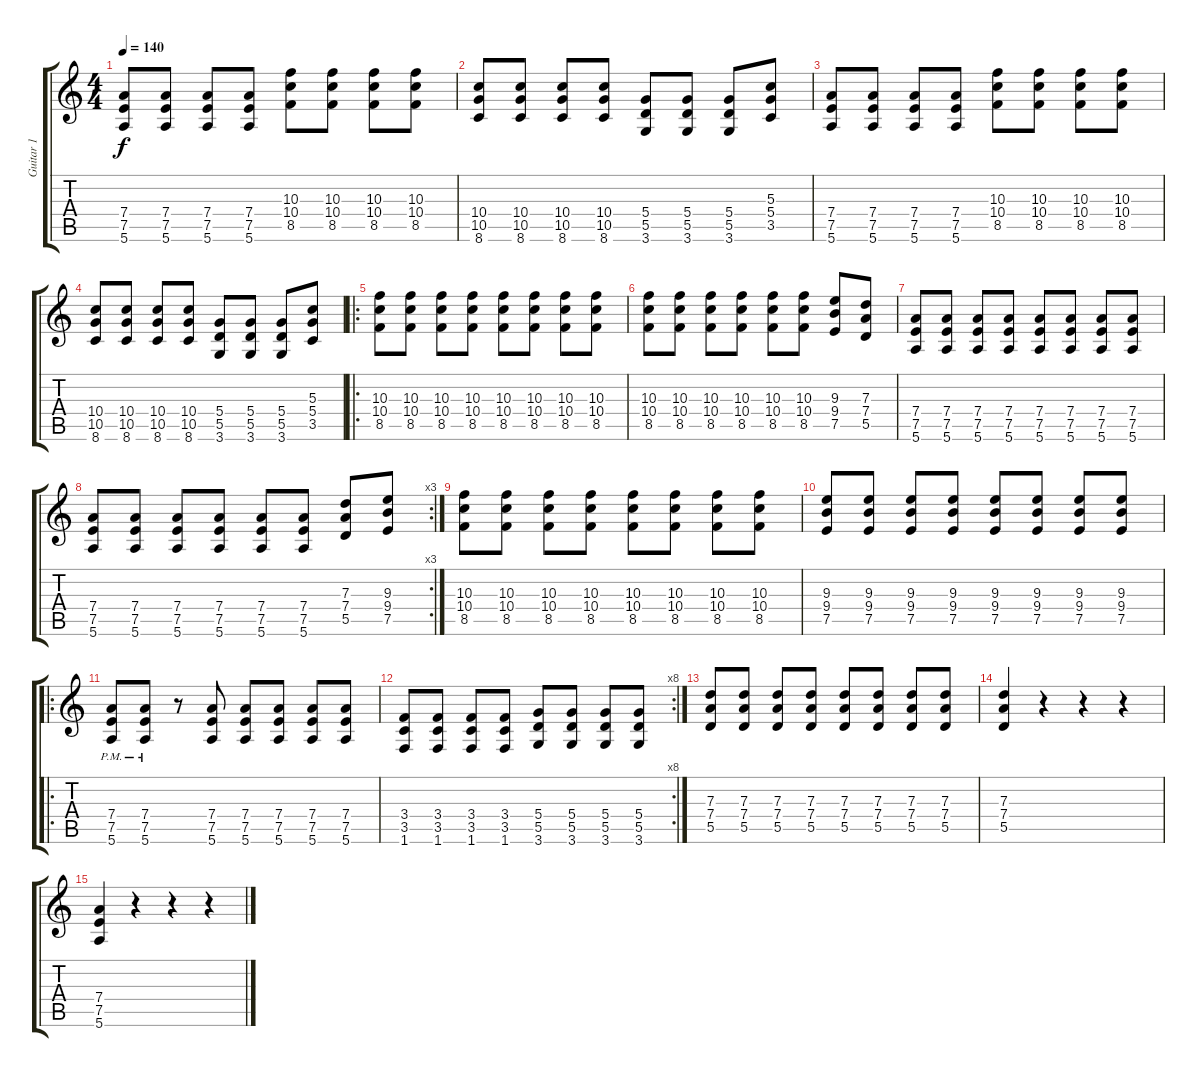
\track ("Guitar 1" "Guitar 1") {instrument distortionguitar}
\staff {score tabs}
\tuning (E4 B3 G3 D3 A2 E2) {hide}
\ts (4 4)
\tempo 140
\clef g2
\ks c
(7.4 7.5 5.6).8{dy f} (7.4 7.5 5.6).8 (7.4 7.5 5.6).8 (7.4 7.5 5.6).8 (10.3 10.4 8.5).8 (10.3 10.4 8.5).8 (10.3 10.4 8.5).8 (10.3 10.4 8.5).8 |
(10.4 10.5 8.6).8 (10.4 10.5 8.6).8 (10.4 10.5 8.6).8 (10.4 10.5 8.6).8 (5.4 5.5 3.6).8 (5.4 5.5 3.6).8 (5.4 5.5 3.6).8 (5.3 5.4 3.5).8 |
(7.4 7.5 5.6).8 (7.4 7.5 5.6).8 (7.4 7.5 5.6).8 (7.4 7.5 5.6).8 (10.3 10.4 8.5).8 (10.3 10.4 8.5).8 (10.3 10.4 8.5).8 (10.3 10.4 8.5).8 |
(10.4 10.5 8.6).8 (10.4 10.5 8.6).8 (10.4 10.5 8.6).8 (10.4 10.5 8.6).8 (5.4 5.5 3.6).8 (5.4 5.5 3.6).8 (5.4 5.5 3.6).8 (5.3 5.4 3.5).8 |
\ro
(10.3 10.4 8.5).8 (10.3 10.4 8.5).8 (10.3 10.4 8.5).8 (10.3 10.4 8.5).8 (10.3 10.4 8.5).8 (10.3 10.4 8.5).8 (10.3 10.4 8.5).8 (10.3 10.4 8.5).8 |
(10.3 10.4 8.5).8 (10.3 10.4 8.5).8 (10.3 10.4 8.5).8 (10.3 10.4 8.5).8 (10.3 10.4 8.5).8 (10.3 10.4 8.5).8 (9.3 9.4 7.5).8 (7.3 7.4 5.5).8 |
(7.4 7.5 5.6).8 (7.4 7.5 5.6).8 (7.4 7.5 5.6).8 (7.4 7.5 5.6).8 (7.4 7.5 5.6).8 (7.4 7.5 5.6).8 (7.4 7.5 5.6).8 (7.4 7.5 5.6).8 |
\rc 3
(7.4 7.5 5.6).8 (7.4 7.5 5.6).8 (7.4 7.5 5.6).8 (7.4 7.5 5.6).8 (7.4 7.5 5.6).8 (7.4 7.5 5.6).8 (7.3 7.4 5.5).8 (9.3 9.4 7.5).8 |
(10.3 10.4 8.5).8 (10.3 10.4 8.5).8 (10.3 10.4 8.5).8 (10.3 10.4 8.5).8 (10.3 10.4 8.5).8 (10.3 10.4 8.5).8 (10.3 10.4 8.5).8 (10.3 10.4 8.5).8 |
(9.3 9.4 7.5).8 (9.3 9.4 7.5).8 (9.3 9.4 7.5).8 (9.3 9.4 7.5).8 (9.3 9.4 7.5).8 (9.3 9.4 7.5).8 (9.3 9.4 7.5).8 (9.3 9.4 7.5).8 |
\ro
(7.4{pm} 7.5{pm} 5.6{pm}).8 (7.4{pm} 7.5{pm} 5.6{pm}).8 r.8 (7.4 7.5 5.6).8 (7.4 7.5 5.6).8 (7.4 7.5 5.6).8 (7.4 7.5 5.6).8 (7.4 7.5 5.6).8 |
\rc 8
(3.4 3.5 1.6).8 (3.4 3.5 1.6).8 (3.4 3.5 1.6).8 (3.4 3.5 1.6).8 (5.4 5.5 3.6).8 (5.4 5.5 3.6).8 (5.4 5.5 3.6).8 (5.4 5.5 3.6).8 |
(7.3 7.4 5.5).8 (7.3 7.4 5.5).8 (7.3 7.4 5.5).8 (7.3 7.4 5.5).8 (7.3 7.4 5.5).8 (7.3 7.4 5.5).8 (7.3 7.4 5.5).8 (7.3 7.4 5.5).8 |
(7.3 7.4 5.5).4 r.4 r.4 r.4 |
(7.4 7.5 5.6).4 r.4 r.4 r.4
